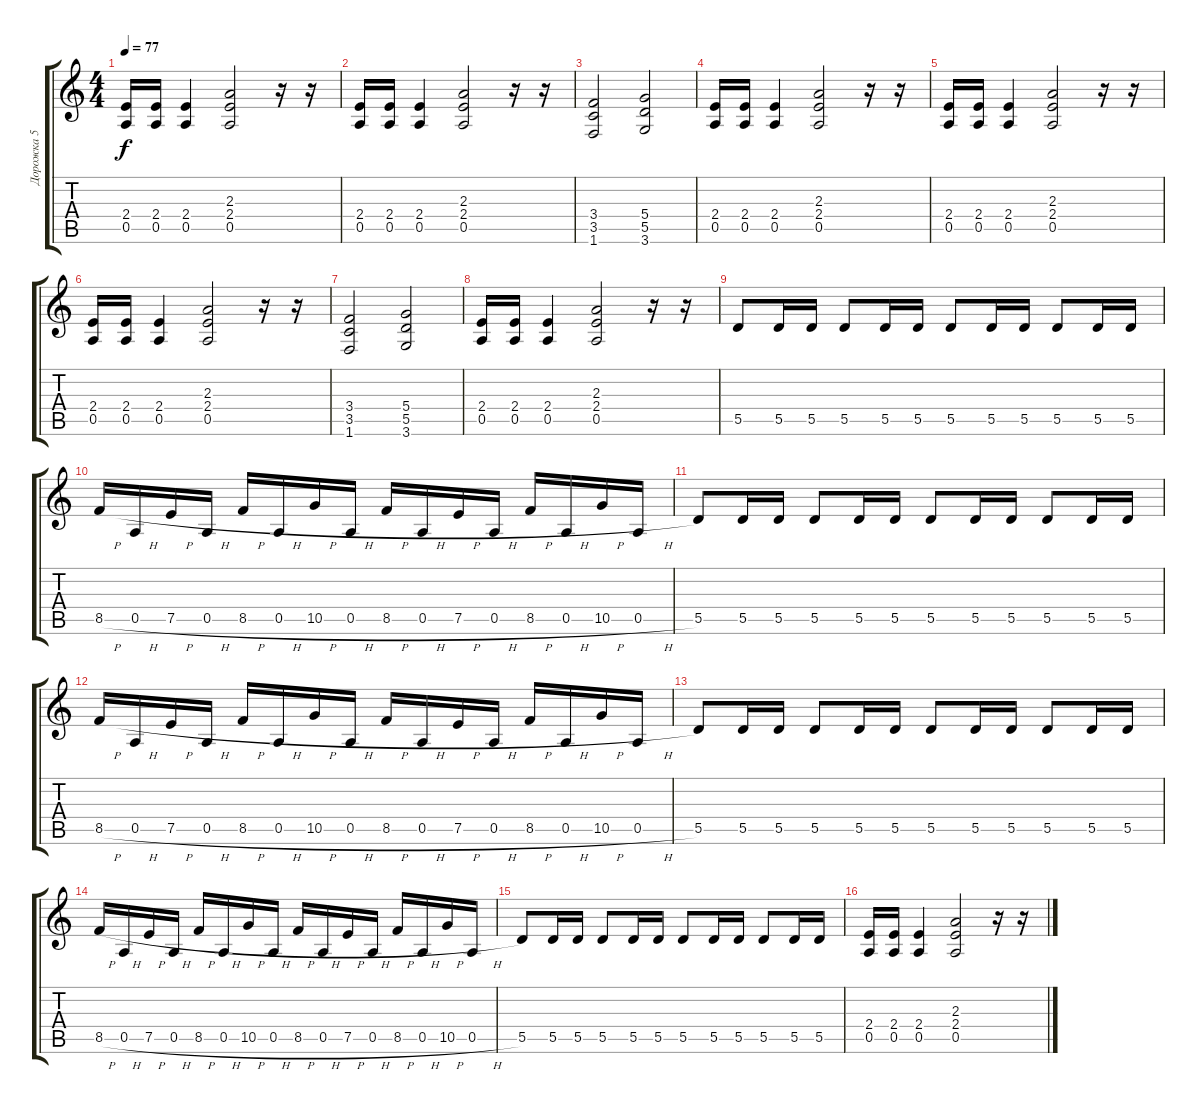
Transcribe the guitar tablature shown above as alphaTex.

\track ("Дорожка 5" "Дорожка 5") {instrument overdrivenguitar}
\staff {score tabs}
\tuning (E4 B3 G3 D3 A2 E2) {hide}
\ts (4 4)
\tempo 77
\clef g2
\ks c
(2.4 0.5).16{dy f} (2.4 0.5).16 (2.4 0.5).4 (2.3 2.4 0.5).2 r.16 r.16 |
(2.4 0.5).16 (2.4 0.5).16 (2.4 0.5).4 (2.3 2.4 0.5).2 r.16 r.16 |
(3.4 3.5 1.6).2 (5.4 5.5 3.6).2 |
(2.4 0.5).16 (2.4 0.5).16 (2.4 0.5).4 (2.3 2.4 0.5).2 r.16 r.16 |
(2.4 0.5).16 (2.4 0.5).16 (2.4 0.5).4 (2.3 2.4 0.5).2 r.16 r.16 |
(2.4 0.5).16 (2.4 0.5).16 (2.4 0.5).4 (2.3 2.4 0.5).2 r.16 r.16 |
(3.4 3.5 1.6).2 (5.4 5.5 3.6).2 |
(2.4 0.5).16 (2.4 0.5).16 (2.4 0.5).4 (2.3 2.4 0.5).2 r.16 r.16 |
5.5.8 5.5.16 5.5.16 5.5.8 5.5.16 5.5.16 5.5.8 5.5.16 5.5.16 5.5.8 5.5.16 5.5.16 |
8.5{h}.16 0.5{h}.16 7.5{h}.16 0.5{h}.16 8.5{h}.16 0.5{h}.16 10.5{h}.16 0.5{h}.16 8.5{h}.16 0.5{h}.16 7.5{h}.16 0.5{h}.16 8.5{h}.16 0.5{h}.16 10.5{h}.16 0.5{h}.16 |
5.5.8 5.5.16 5.5.16 5.5.8 5.5.16 5.5.16 5.5.8 5.5.16 5.5.16 5.5.8 5.5.16 5.5.16 |
8.5{h}.16 0.5{h}.16 7.5{h}.16 0.5{h}.16 8.5{h}.16 0.5{h}.16 10.5{h}.16 0.5{h}.16 8.5{h}.16 0.5{h}.16 7.5{h}.16 0.5{h}.16 8.5{h}.16 0.5{h}.16 10.5{h}.16 0.5{h}.16 |
5.5.8 5.5.16 5.5.16 5.5.8 5.5.16 5.5.16 5.5.8 5.5.16 5.5.16 5.5.8 5.5.16 5.5.16 |
8.5{h}.16 0.5{h}.16 7.5{h}.16 0.5{h}.16 8.5{h}.16 0.5{h}.16 10.5{h}.16 0.5{h}.16 8.5{h}.16 0.5{h}.16 7.5{h}.16 0.5{h}.16 8.5{h}.16 0.5{h}.16 10.5{h}.16 0.5{h}.16 |
5.5.8 5.5.16 5.5.16 5.5.8 5.5.16 5.5.16 5.5.8 5.5.16 5.5.16 5.5.8 5.5.16 5.5.16 |
(2.4 0.5).16 (2.4 0.5).16 (2.4 0.5).4 (2.3 2.4 0.5).2 r.16 r.16
